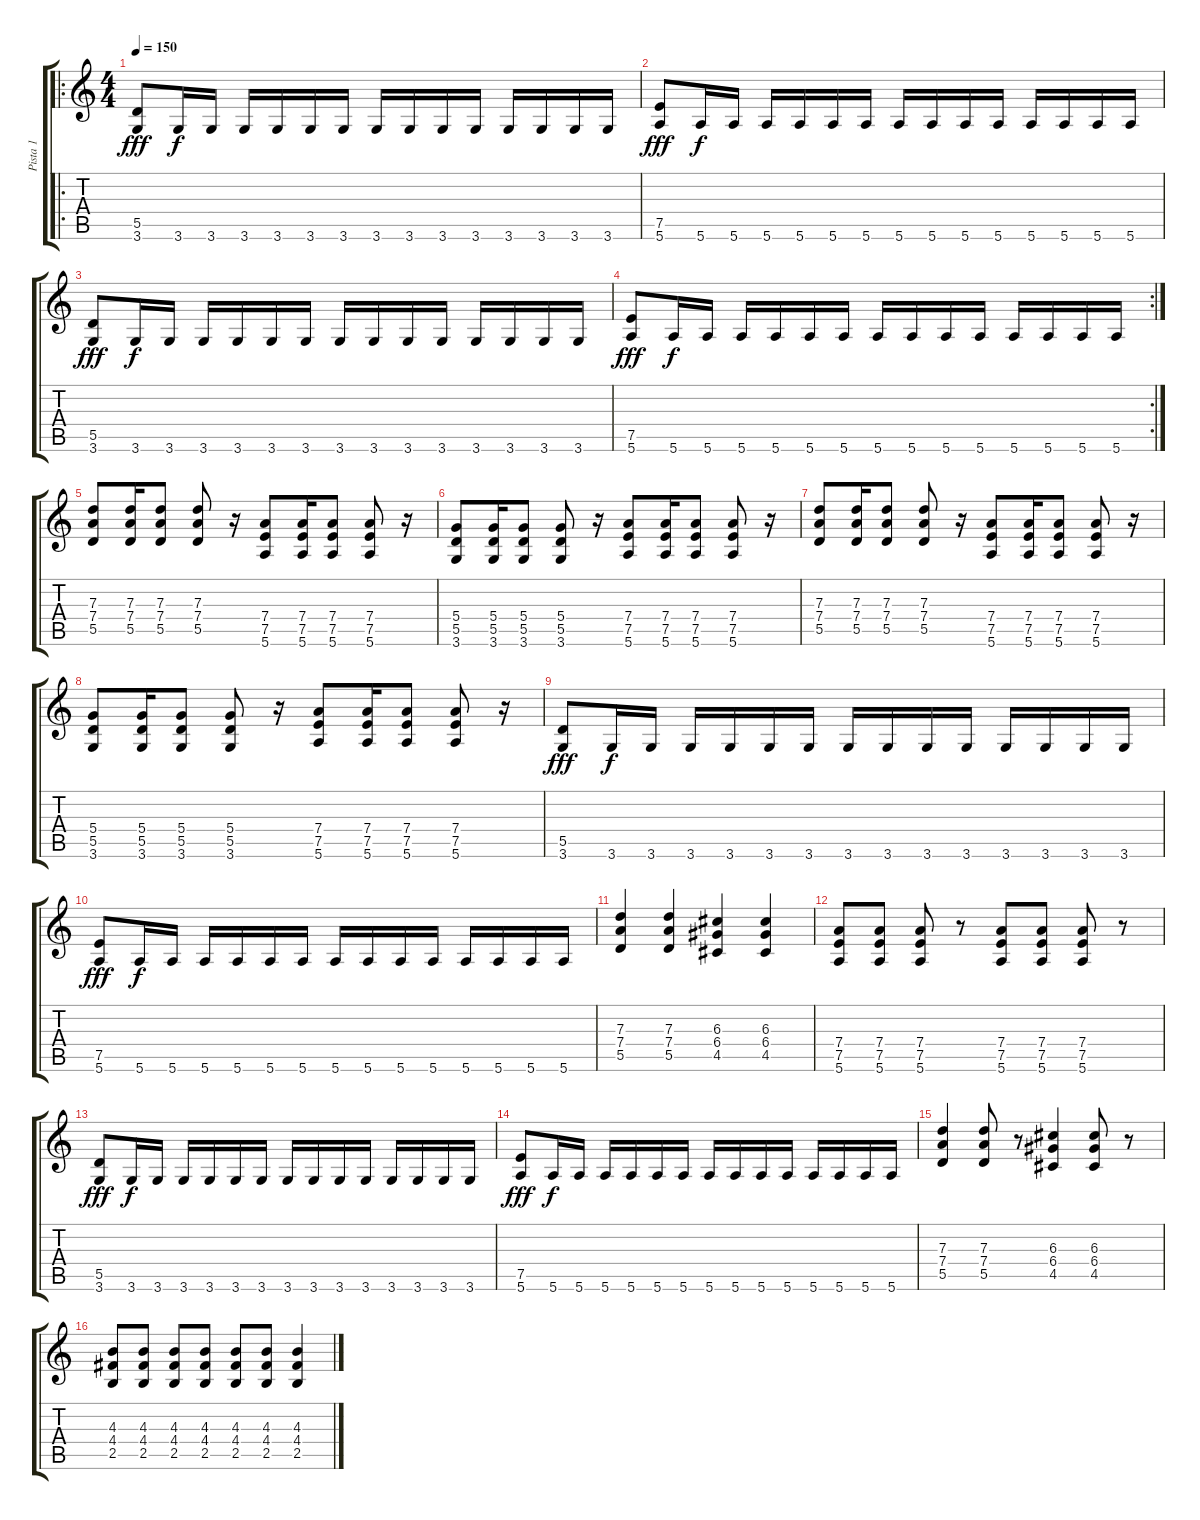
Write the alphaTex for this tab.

\track ("Pista 1" "Pista 1") {instrument overdrivenguitar}
\staff {score tabs}
\tuning (E4 B3 G3 D3 A2 E2) {hide}
\ro
\ts (4 4)
\tempo 150
\clef g2
\ks c
(5.5 3.6).8{dy fff instrument overdrivenguitar} 3.6.16{dy f} 3.6.16 3.6.16 3.6.16 3.6.16 3.6.16 3.6.16 3.6.16 3.6.16 3.6.16 3.6.16 3.6.16 3.6.16 3.6.16 |
(7.5 5.6).8{dy fff} 5.6.16{dy f} 5.6.16 5.6.16 5.6.16 5.6.16 5.6.16 5.6.16 5.6.16 5.6.16 5.6.16 5.6.16 5.6.16 5.6.16 5.6.16 |
(5.5 3.6).8{dy fff} 3.6.16{dy f} 3.6.16 3.6.16 3.6.16 3.6.16 3.6.16 3.6.16 3.6.16 3.6.16 3.6.16 3.6.16 3.6.16 3.6.16 3.6.16 |
\rc 2
(7.5 5.6).8{dy fff} 5.6.16{dy f} 5.6.16 5.6.16 5.6.16 5.6.16 5.6.16 5.6.16 5.6.16 5.6.16 5.6.16 5.6.16 5.6.16 5.6.16 5.6.16 |
(7.3 7.4 5.5).8 (7.3 7.4 5.5).16 (7.3 7.4 5.5).8 (7.3 7.4 5.5).8 r.16 (7.4 7.5 5.6).8 (7.4 7.5 5.6).16 (7.4 7.5 5.6).8 (7.4 7.5 5.6).8 r.16 |
(5.4 5.5 3.6).8 (5.4 5.5 3.6).16 (5.4 5.5 3.6).8 (5.4 5.5 3.6).8 r.16 (7.4 7.5 5.6).8 (7.4 7.5 5.6).16 (7.4 7.5 5.6).8 (7.4 7.5 5.6).8 r.16 |
(7.3 7.4 5.5).8 (7.3 7.4 5.5).16 (7.3 7.4 5.5).8 (7.3 7.4 5.5).8 r.16 (7.4 7.5 5.6).8 (7.4 7.5 5.6).16 (7.4 7.5 5.6).8 (7.4 7.5 5.6).8 r.16 |
(5.4 5.5 3.6).8 (5.4 5.5 3.6).16 (5.4 5.5 3.6).8 (5.4 5.5 3.6).8 r.16 (7.4 7.5 5.6).8 (7.4 7.5 5.6).16 (7.4 7.5 5.6).8 (7.4 7.5 5.6).8 r.16 |
(5.5 3.6).8{dy fff} 3.6.16{dy f} 3.6.16 3.6.16 3.6.16 3.6.16 3.6.16 3.6.16 3.6.16 3.6.16 3.6.16 3.6.16 3.6.16 3.6.16 3.6.16 |
(7.5 5.6).8{dy fff} 5.6.16{dy f} 5.6.16 5.6.16 5.6.16 5.6.16 5.6.16 5.6.16 5.6.16 5.6.16 5.6.16 5.6.16 5.6.16 5.6.16 5.6.16 |
(7.3 7.4 5.5).4 (7.3 7.4 5.5).4 (6.3 6.4 4.5).4 (6.3 6.4 4.5).4 |
(7.4 7.5 5.6).8 (7.4 7.5 5.6).8 (7.4 7.5 5.6).8 r.8 (7.4 7.5 5.6).8 (7.4 7.5 5.6).8 (7.4 7.5 5.6).8 r.8 |
(5.5 3.6).8{dy fff} 3.6.16{dy f} 3.6.16 3.6.16 3.6.16 3.6.16 3.6.16 3.6.16 3.6.16 3.6.16 3.6.16 3.6.16 3.6.16 3.6.16 3.6.16 |
(7.5 5.6).8{dy fff} 5.6.16{dy f} 5.6.16 5.6.16 5.6.16 5.6.16 5.6.16 5.6.16 5.6.16 5.6.16 5.6.16 5.6.16 5.6.16 5.6.16 5.6.16 |
(7.3 7.4 5.5).4 (7.3 7.4 5.5).8 r.8 (6.3 6.4 4.5).4 (6.3 6.4 4.5).8 r.8 |
(4.3 4.4 2.5).8 (4.3 4.4 2.5).8 (4.3 4.4 2.5).8 (4.3 4.4 2.5).8 (4.3 4.4 2.5).8 (4.3 4.4 2.5).8 (4.3 4.4 2.5).4
